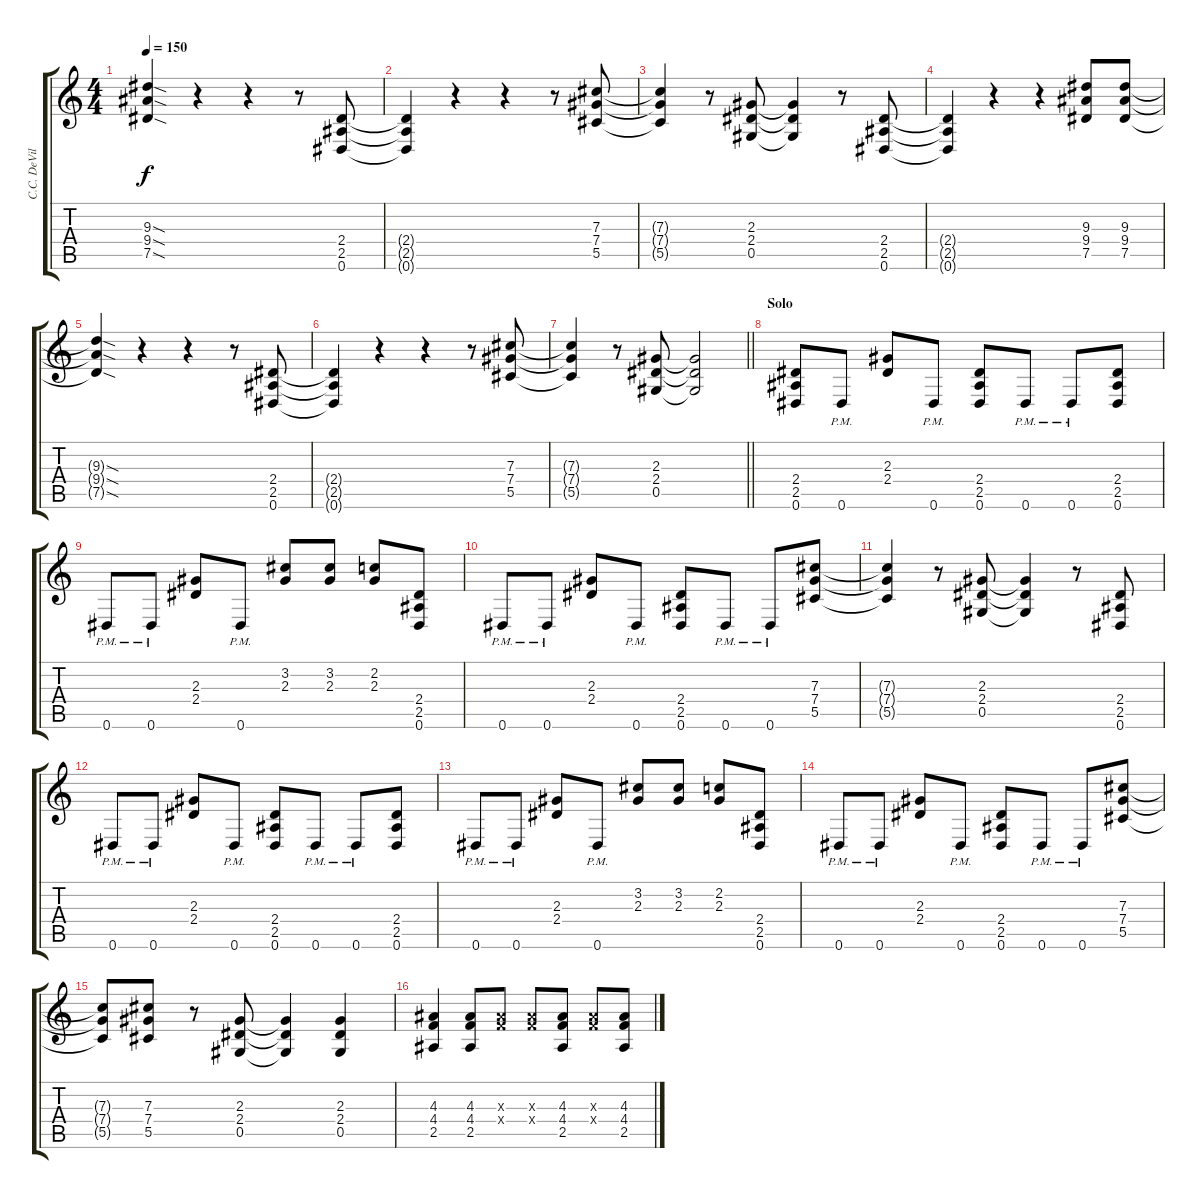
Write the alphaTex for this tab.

\track ("C.C. DeVille - Rhytm" "C.C. DeVil") {instrument overdrivenguitar}
\staff {score tabs}
\tuning (Eb4 Bb3 Gb3 Db3 Ab2 Eb2) {hide}
\ts (4 4)
\tempo 150
\clef g2
\ks c
(9.3{sod t} 9.4{sod t} 7.5{sod t}).4{dy f} r.4 r.4 r.8 (2.4 2.5 0.6).8 |
(2.4{t} 2.5{t} 0.6{t}).4 r.4 r.4 r.8 (7.3 7.4 5.5).8 |
(7.3{t} 7.4{t} 5.5{t}).4 r.8 (2.3 2.4 0.5).8 (2.3{t} 2.4{t} 0.5{t}).4 r.8 (2.4 2.5 0.6).8 |
(2.4{t} 2.5{t} 0.6{t}).4 r.4 r.4 (9.3 9.4 7.5).8 (9.3 9.4 7.5).8 |
(9.3{sod t} 9.4{sod t} 7.5{sod t}).4 r.4 r.4 r.8 (2.4 2.5 0.6).8 |
(2.4{t} 2.5{t} 0.6{t}).4 r.4 r.4 r.8 (7.3 7.4 5.5).8 |
\barLineRight lightlight
(7.3{t} 7.4{t} 5.5{t}).4 r.8 (2.3 2.4 0.5).8 (2.3{t} 2.4{t} 0.5{t}).2 |
\section ("" "Solo")
(2.4 2.5 0.6).8 0.6{pm}.8 (2.3 2.4).8 0.6{pm}.8 (2.4 2.5 0.6).8 0.6{pm}.8 0.6{pm}.8 (2.4 2.5 0.6).8 |
0.6{pm}.8 0.6{pm}.8 (2.3 2.4).8 0.6{pm}.8 (3.2 2.3).8 (3.2 2.3).8 (2.2 2.3).8 (2.4 2.5 0.6).8 |
0.6{pm}.8 0.6{pm}.8 (2.3 2.4).8 0.6{pm}.8 (2.4 2.5 0.6).8 0.6{pm}.8 0.6{pm}.8 (7.3 7.4 5.5).8 |
(7.3{t} 7.4{t} 5.5{t}).4 r.8 (2.3 2.4 0.5).8 (2.3{t} 2.4{t} 0.5{t}).4 r.8 (2.4 2.5 0.6).8 |
0.6{pm}.8 0.6{pm}.8 (2.3 2.4).8 0.6{pm}.8 (2.4 2.5 0.6).8 0.6{pm}.8 0.6{pm}.8 (2.4 2.5 0.6).8 |
0.6{pm}.8 0.6{pm}.8 (2.3 2.4).8 0.6{pm}.8 (3.2 2.3).8 (3.2 2.3).8 (2.2 2.3).8 (2.4 2.5 0.6).8 |
0.6{pm}.8 0.6{pm}.8 (2.3 2.4).8 0.6{pm}.8 (2.4 2.5 0.6).8 0.6{pm}.8 0.6{pm}.8 (7.3 7.4 5.5).8 |
(7.3{t} 7.4{t} 5.5{t}).8 (7.3 7.4 5.5).8 r.8 (2.3 2.4 0.5).8 (2.3{t} 2.4{t} 0.5{t}).4 (2.3 2.4 0.5).4 |
(4.3 4.4 2.5).4 (4.3 4.4 2.5).8 (4.3{x} 4.4{x}).8 (4.3{x} 4.4{x}).8 (4.3 4.4 2.5).8 (4.3{x} 4.4{x}).8 (4.3 4.4 2.5).8
